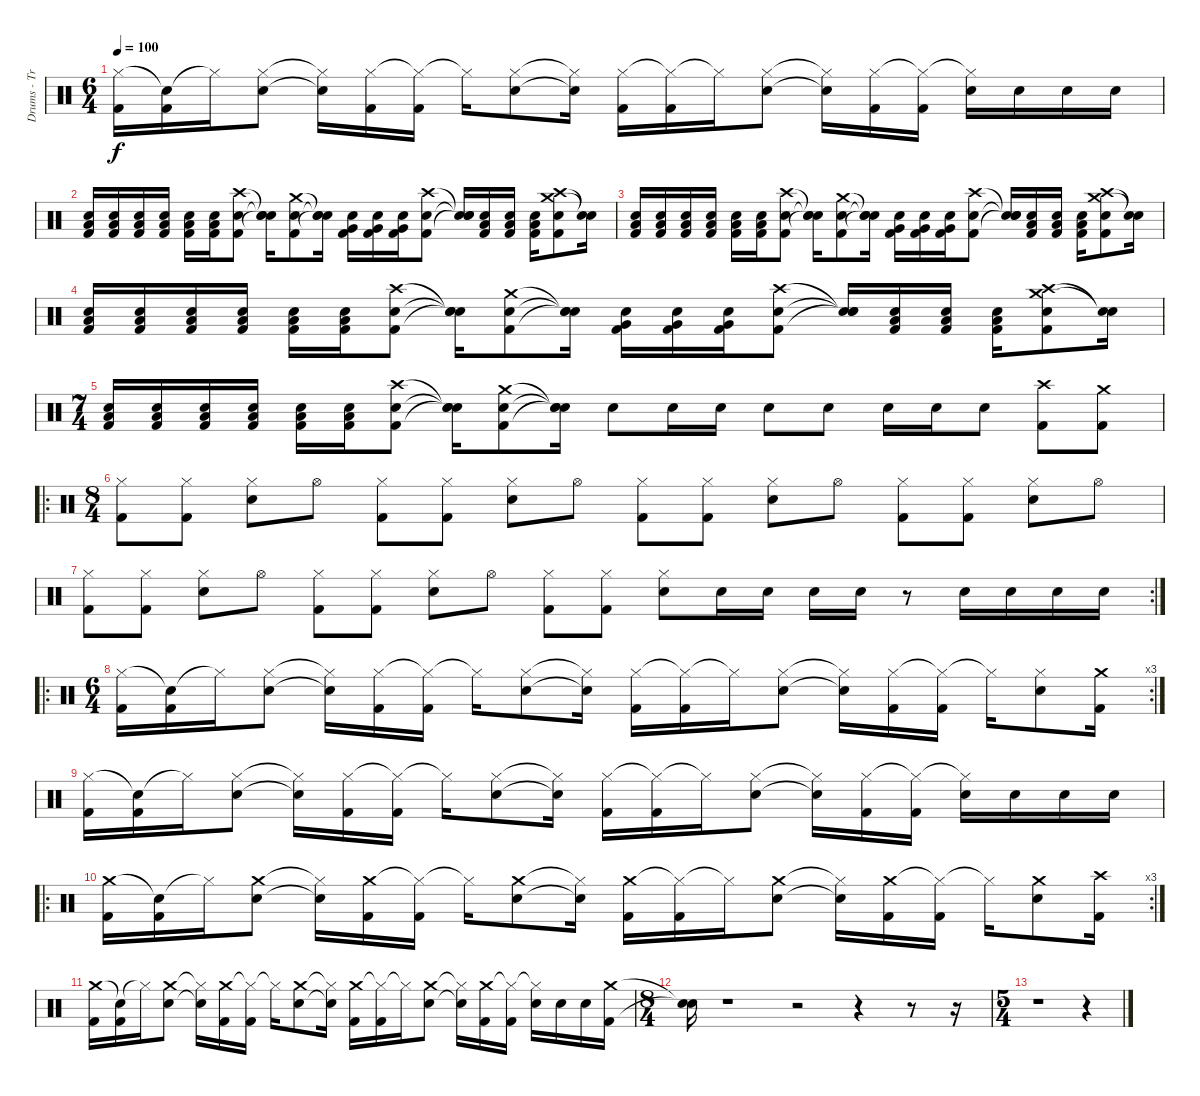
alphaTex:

\track ("Drums - Tre Cool" "Drums - Tr") {instrument percussion}
\staff {score}
\articulation defaults
\ts (6 4)
\tempo 100
\clef neutral
\ks c
("Hi-Hat (closed)" "Kick (hit) 2").16{dy f} ("Snare (hit)"{t} "Kick (hit) 2").16 "Hi-Hat (closed)"{t}.16 ("Hi-Hat (closed)" "Snare (hit) 2").8 ("Hi-Hat (closed)"{t} "Snare (hit)"{t}).16 ("Hi-Hat (closed)" "Kick (hit) 2").16 ("Hi-Hat (closed)"{t} "Kick (hit) 2").16 "Hi-Hat (closed)"{t}.16 ("Hi-Hat (closed)" "Snare (hit) 2").8 ("Hi-Hat (closed)"{t} "Snare (hit)"{t}).16 ("Hi-Hat (closed)" "Kick (hit) 2").16 ("Hi-Hat (closed)"{t} "Kick (hit) 2").16 "Hi-Hat (closed)"{t}.16 ("Hi-Hat (closed)" "Snare (hit) 2").8 ("Hi-Hat (closed)"{t} "Snare (hit)"{t}).16 ("Hi-Hat (closed)" "Kick (hit) 2").16 ("Hi-Hat (closed)"{t} "Kick (hit) 2").16 ("Hi-Hat (closed)"{t} "Snare (hit) 2").16 "Snare (hit) 2".16 "Snare (hit) 2".16 "Snare (hit) 2".16 |
("Low Tom (hit)" "Snare (hit) 2" "Kick (hit) 2").16 ("Low Tom (hit)" "Snare (hit) 2" "Kick (hit) 2").16 ("Low Tom (hit)" "Snare (hit) 2" "Kick (hit) 2").16 ("Low Tom (hit)" "Snare (hit) 2" "Kick (hit) 2").16 ("Low Tom (hit)" "Snare (hit) 2" "Kick (hit) 2").16 ("Low Tom (hit)" "Snare (hit) 2" "Kick (hit) 2").16 ("Crash high (hit)" "Snare (hit) 2" "Kick (hit) 2").8 ("Snare (hit)"{t} "Snare (hit)"{t} "Snare (hit)"{t}).16 ("Crash medium (hit)" "Snare (hit) 2" "Kick (hit) 2").8 ("Snare (hit)"{t} "Snare (hit)"{t} "Snare (hit)"{t}).16 ("Very Low Tom (hit)" "Snare (hit) 2" "Kick (hit) 2").16 ("Very Low Tom (hit)" "Snare (hit) 2" "Kick (hit) 2").16 ("Very Low Tom (hit)" "Snare (hit) 2" "Kick (hit) 2").16 ("Crash high (hit)" "Snare (hit) 2" "Kick (hit) 2").8 ("Snare (hit)"{t} "Snare (hit)"{t} "Snare (hit)"{t}).16 ("Low Tom (hit)" "Snare (hit) 2" "Kick (hit) 2").16 ("Low Tom (hit)" "Snare (hit) 2" "Kick (hit) 2").16 ("Low Tom (hit)" "Snare (hit) 2" "Kick (hit) 2").16 ("Crash medium (hit)" "Crash high (hit)" "Snare (hit) 2" "Kick (hit) 2").8 ("Snare (hit)"{t} "Snare (hit)"{t}).16 |
("Low Tom (hit)" "Snare (hit) 2" "Kick (hit) 2").16 ("Low Tom (hit)" "Snare (hit) 2" "Kick (hit) 2").16 ("Low Tom (hit)" "Snare (hit) 2" "Kick (hit) 2").16 ("Low Tom (hit)" "Snare (hit) 2" "Kick (hit) 2").16 ("Low Tom (hit)" "Snare (hit) 2" "Kick (hit) 2").16 ("Low Tom (hit)" "Snare (hit) 2" "Kick (hit) 2").16 ("Crash high (hit)" "Snare (hit) 2" "Kick (hit) 2").8 ("Snare (hit)"{t} "Snare (hit)"{t} "Snare (hit)"{t}).16 ("Crash medium (hit)" "Snare (hit) 2" "Kick (hit) 2").8 ("Snare (hit)"{t} "Snare (hit)"{t} "Snare (hit)"{t}).16 ("Very Low Tom (hit)" "Snare (hit) 2" "Kick (hit) 2").16 ("Very Low Tom (hit)" "Snare (hit) 2" "Kick (hit) 2").16 ("Very Low Tom (hit)" "Snare (hit) 2" "Kick (hit) 2").16 ("Crash high (hit)" "Snare (hit) 2" "Kick (hit) 2").8 ("Snare (hit)"{t} "Snare (hit)"{t} "Snare (hit)"{t}).16 ("Low Tom (hit)" "Snare (hit) 2" "Kick (hit) 2").16 ("Low Tom (hit)" "Snare (hit) 2" "Kick (hit) 2").16 ("Low Tom (hit)" "Snare (hit) 2" "Kick (hit) 2").16 ("Crash medium (hit)" "Crash high (hit)" "Snare (hit) 2" "Kick (hit) 2").8 ("Snare (hit)"{t} "Snare (hit)"{t}).16 |
("Low Tom (hit)" "Snare (hit) 2" "Kick (hit) 2").16 ("Low Tom (hit)" "Snare (hit) 2" "Kick (hit) 2").16 ("Low Tom (hit)" "Snare (hit) 2" "Kick (hit) 2").16 ("Low Tom (hit)" "Snare (hit) 2" "Kick (hit) 2").16 ("Low Tom (hit)" "Snare (hit) 2" "Kick (hit) 2").16 ("Low Tom (hit)" "Snare (hit) 2" "Kick (hit) 2").16 ("Crash high (hit)" "Snare (hit) 2" "Kick (hit) 2").8 ("Snare (hit)"{t} "Snare (hit)"{t} "Snare (hit)"{t}).16 ("Crash medium (hit)" "Snare (hit) 2" "Kick (hit) 2").8 ("Snare (hit)"{t} "Snare (hit)"{t} "Snare (hit)"{t}).16 ("Very Low Tom (hit)" "Snare (hit) 2" "Kick (hit) 2").16 ("Very Low Tom (hit)" "Snare (hit) 2" "Kick (hit) 2").16 ("Very Low Tom (hit)" "Snare (hit) 2" "Kick (hit) 2").16 ("Crash high (hit)" "Snare (hit) 2" "Kick (hit) 2").8 ("Snare (hit)"{t} "Snare (hit)"{t} "Snare (hit)"{t}).16 ("Low Tom (hit)" "Snare (hit) 2" "Kick (hit) 2").16 ("Low Tom (hit)" "Snare (hit) 2" "Kick (hit) 2").16 ("Low Tom (hit)" "Snare (hit) 2" "Kick (hit) 2").16 ("Crash medium (hit)" "Crash high (hit)" "Snare (hit) 2" "Kick (hit) 2").8 ("Snare (hit)"{t} "Snare (hit)"{t}).16 |
\ts (7 4)
("Low Tom (hit)" "Snare (hit) 2" "Kick (hit) 2").16 ("Low Tom (hit)" "Snare (hit) 2" "Kick (hit) 2").16 ("Low Tom (hit)" "Snare (hit) 2" "Kick (hit) 2").16 ("Low Tom (hit)" "Snare (hit) 2" "Kick (hit) 2").16 ("Low Tom (hit)" "Snare (hit) 2" "Kick (hit) 2").16 ("Low Tom (hit)" "Snare (hit) 2" "Kick (hit) 2").16 ("Crash high (hit)" "Snare (hit) 2" "Kick (hit) 2").8 ("Snare (hit)"{t} "Snare (hit)"{t} "Snare (hit)"{t}).16 ("Crash medium (hit)" "Snare (hit) 2" "Kick (hit) 2").8 ("Snare (hit)"{t} "Snare (hit)"{t} "Snare (hit)"{t}).16 "Snare (hit) 2".8 "Snare (hit) 2".16 "Snare (hit) 2".16 "Snare (hit) 2".8 "Snare (hit) 2".8 "Snare (hit) 2".16 "Snare (hit) 2".16 "Snare (hit) 2".8 ("Crash high (hit)" "Kick (hit) 2").8 ("Crash medium (hit)" "Kick (hit) 2").8 |
\ro
\ts (8 4)
("Hi-Hat (closed)" "Kick (hit) 2").8 ("Hi-Hat (closed)" "Kick (hit) 2").8 ("Hi-Hat (closed)" "Snare (hit) 2").8 "Hi-Hat (open)".8 ("Hi-Hat (closed)" "Kick (hit) 2").8 ("Hi-Hat (closed)" "Kick (hit) 2").8 ("Hi-Hat (closed)" "Snare (hit) 2").8 "Hi-Hat (open)".8 ("Hi-Hat (closed)" "Kick (hit) 2").8 ("Hi-Hat (closed)" "Kick (hit) 2").8 ("Hi-Hat (closed)" "Snare (hit) 2").8 "Hi-Hat (open)".8 ("Hi-Hat (closed)" "Kick (hit) 2").8 ("Hi-Hat (closed)" "Kick (hit) 2").8 ("Hi-Hat (closed)" "Snare (hit) 2").8 "Hi-Hat (open)".8 |
\rc 2
("Hi-Hat (closed)" "Kick (hit) 2").8 ("Hi-Hat (closed)" "Kick (hit) 2").8 ("Hi-Hat (closed)" "Snare (hit) 2").8 "Hi-Hat (open)".8 ("Hi-Hat (closed)" "Kick (hit) 2").8 ("Hi-Hat (closed)" "Kick (hit) 2").8 ("Hi-Hat (closed)" "Snare (hit) 2").8 "Hi-Hat (open)".8 ("Hi-Hat (closed)" "Kick (hit) 2").8 ("Hi-Hat (closed)" "Kick (hit) 2").8 ("Hi-Hat (closed)" "Snare (hit) 2").8 "Snare (hit) 2".16 "Snare (hit) 2".16 "Snare (hit) 2".16 "Snare (hit) 2".16 r.8 "Snare (hit) 2".16 "Snare (hit) 2".16 "Snare (hit) 2".16 "Snare (hit) 2".16 |
\ro
\rc 3
\ts (6 4)
("Hi-Hat (closed)" "Kick (hit) 2").16 ("Snare (hit)"{t} "Kick (hit) 2").16 "Hi-Hat (closed)"{t}.16 ("Hi-Hat (closed)" "Snare (hit) 2").8 ("Hi-Hat (closed)"{t} "Snare (hit)"{t}).16 ("Hi-Hat (closed)" "Kick (hit) 2").16 ("Hi-Hat (closed)"{t} "Kick (hit) 2").16 "Hi-Hat (closed)"{t}.16 ("Hi-Hat (closed)" "Snare (hit) 2").8 ("Hi-Hat (closed)"{t} "Snare (hit)"{t}).16 ("Hi-Hat (closed)" "Kick (hit) 2").16 ("Hi-Hat (closed)"{t} "Kick (hit) 2").16 "Hi-Hat (closed)"{t}.16 ("Hi-Hat (closed)" "Snare (hit) 2").8 ("Hi-Hat (closed)"{t} "Snare (hit)"{t}).16 ("Hi-Hat (closed)" "Kick (hit) 2").16 ("Hi-Hat (closed)"{t} "Kick (hit) 2").16 "Hi-Hat (closed)"{t}.16 ("Hi-Hat (closed)" "Snare (hit) 2").8 ("Crash medium (hit)" "Kick (hit) 2").16 |
("Hi-Hat (closed)" "Kick (hit) 2").16 ("Snare (hit)"{t} "Kick (hit) 2").16 "Hi-Hat (closed)"{t}.16 ("Hi-Hat (closed)" "Snare (hit) 2").8 ("Hi-Hat (closed)"{t} "Snare (hit)"{t}).16 ("Hi-Hat (closed)" "Kick (hit) 2").16 ("Hi-Hat (closed)"{t} "Kick (hit) 2").16 "Hi-Hat (closed)"{t}.16 ("Hi-Hat (closed)" "Snare (hit) 2").8 ("Hi-Hat (closed)"{t} "Snare (hit)"{t}).16 ("Hi-Hat (closed)" "Kick (hit) 2").16 ("Hi-Hat (closed)"{t} "Kick (hit) 2").16 "Hi-Hat (closed)"{t}.16 ("Hi-Hat (closed)" "Snare (hit) 2").8 ("Hi-Hat (closed)"{t} "Snare (hit)"{t}).16 ("Hi-Hat (closed)" "Kick (hit) 2").16 ("Hi-Hat (closed)"{t} "Kick (hit) 2").16 ("Hi-Hat (closed)"{t} "Snare (hit) 2").16 "Snare (hit) 2".16 "Snare (hit) 2".16 "Snare (hit) 2".16 |
\ro
\rc 3
("Crash medium (hit)" "Kick (hit) 2").16 ("Snare (hit)"{t} "Kick (hit) 2").16 "Hi-Hat (closed)"{t}.16 ("Crash medium (hit)" "Snare (hit) 2").8 ("Hi-Hat (closed)"{t} "Snare (hit)"{t}).16 ("Crash medium (hit)" "Kick (hit) 2").16 ("Hi-Hat (closed)"{t} "Kick (hit) 2").16 "Hi-Hat (closed)"{t}.16 ("Crash medium (hit)" "Snare (hit) 2").8 ("Hi-Hat (closed)"{t} "Snare (hit)"{t}).16 ("Crash medium (hit)" "Kick (hit) 2").16 ("Hi-Hat (closed)"{t} "Kick (hit) 2").16 "Hi-Hat (closed)"{t}.16 ("Crash medium (hit)" "Snare (hit) 2").8 ("Hi-Hat (closed)"{t} "Snare (hit)"{t}).16 ("Crash medium (hit)" "Kick (hit) 2").16 ("Hi-Hat (closed)"{t} "Kick (hit) 2").16 "Hi-Hat (closed)"{t}.16 ("Crash medium (hit)" "Snare (hit) 2").8 ("Crash high (hit)" "Kick (hit) 2").16 |
("Crash medium (hit)" "Kick (hit) 2").16 ("Snare (hit)"{t} "Kick (hit) 2").16 "Hi-Hat (closed)"{t}.16 ("Crash medium (hit)" "Snare (hit) 2").8 ("Hi-Hat (closed)"{t} "Snare (hit)"{t}).16 ("Crash medium (hit)" "Kick (hit) 2").16 ("Hi-Hat (closed)"{t} "Kick (hit) 2").16 "Hi-Hat (closed)"{t}.16 ("Crash medium (hit)" "Snare (hit) 2").8 ("Hi-Hat (closed)"{t} "Snare (hit)"{t}).16 ("Crash medium (hit)" "Kick (hit) 2").16 ("Hi-Hat (closed)"{t} "Kick (hit) 2").16 "Hi-Hat (closed)"{t}.16 ("Crash medium (hit)" "Snare (hit) 2").8 ("Hi-Hat (closed)"{t} "Snare (hit)"{t}).16 ("Crash medium (hit)" "Kick (hit) 2").16 ("Hi-Hat (closed)"{t} "Kick (hit) 2").16 ("Hi-Hat (closed)"{t} "Snare (hit) 2").16 "Snare (hit) 2".16 "Snare (hit) 2".16 ("Crash medium (hit)" "Kick (hit) 2").16 |
\ts (8 4)
("Snare (hit)"{t} "Snare (hit)"{t}).16 r.1 r.2 r.4 r.8 r.16 |
\ts (5 4)
r.1 r.4
